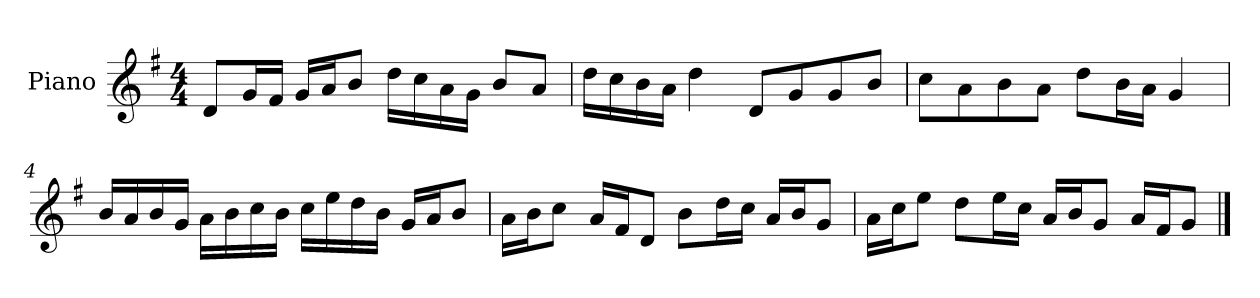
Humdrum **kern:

**kern
*part1
*staff1
*I"Piano
*I'P-no
*clefG2
*k[f#]
*M4/4
*MM90
=1
8d/L
16g/L
16f#/JJ
16g/LL
16a/J
8b/J
16dd\LL
16cc\
16a\
16g\JJ
8b/L
8a/J
=2
16dd\LL
16cc\
16b\
16a\JJ
4dd\
8d/L
8g/
8g/
8b/J
=3
8cc\L
8a\
8b\
8a\J
8dd\L
16b\L
16a\JJ
4g/
!!LO:LB:g=z
=4
16b/LL
16a/
16b/
16g/JJ
16a\LL
16b\
16cc\
16b\JJ
16cc\LL
16ee\
16dd\
16b\JJ
16g/LL
16a/J
8b/J
=5
16a\LL
16b\J
8cc\J
16a/LL
16f#/J
8d/J
8b\L
16dd\L
16cc\JJ
16a/LL
16b/J
8g/J
=6
16a\LL
16cc\J
8ee\J
8dd\L
16ee\L
16cc\JJ
16a/LL
16b/J
8g/J
16a/LL
16f#/J
8g/J
==
*-
